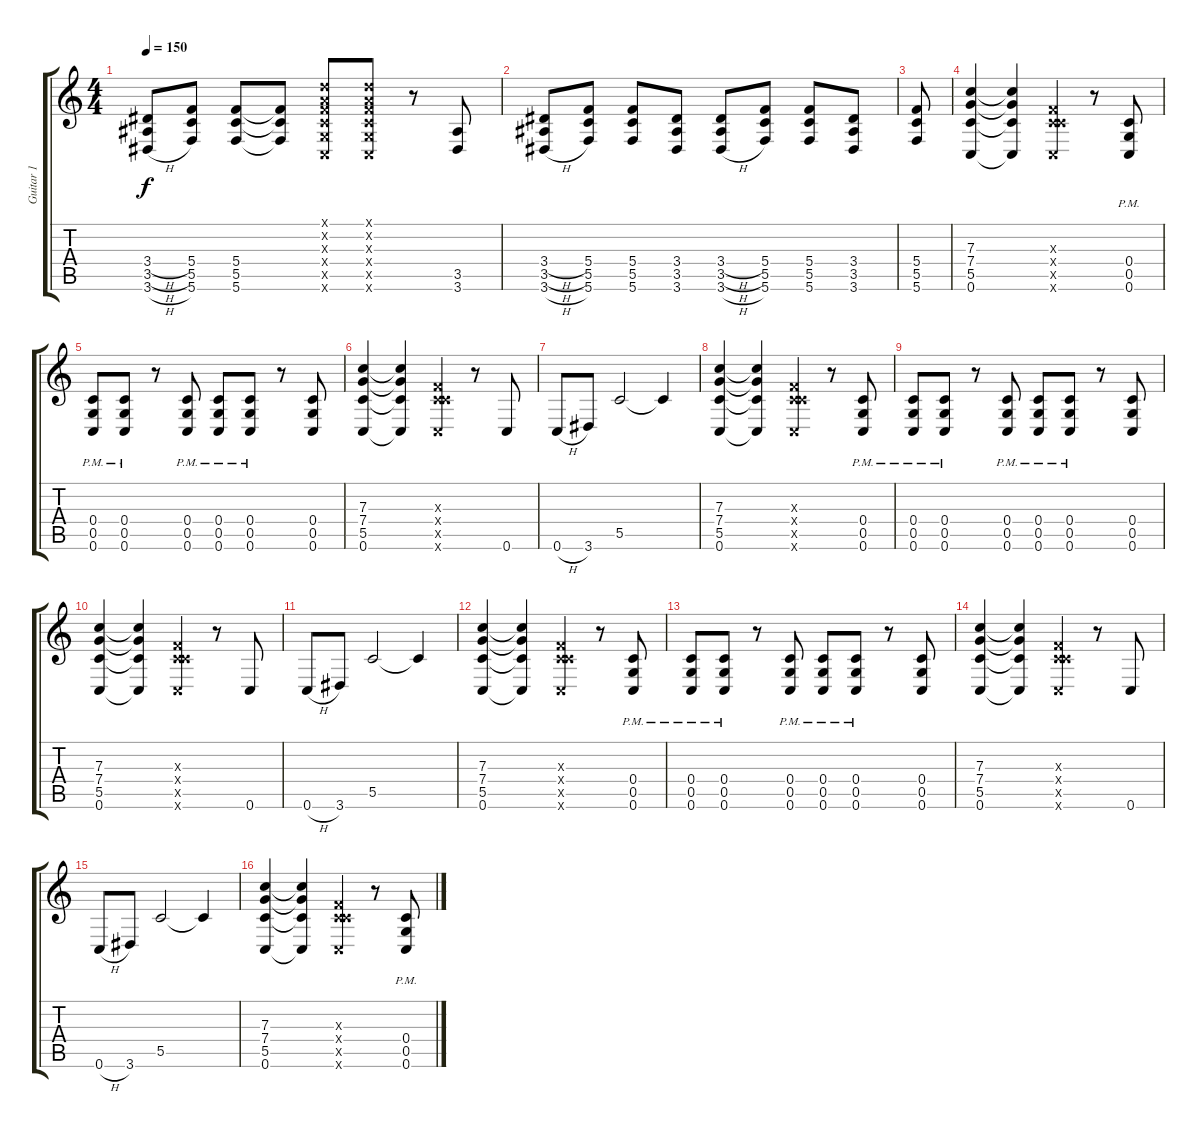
\track ("Guitar 1" "Guitar 1") {instrument distortionguitar}
\staff {score tabs}
\tuning (D4 A3 F3 C3 G2 C2) {hide}
\ts (4 4)
\tempo 150
\clef g2
\ks c
(3.4{h} 3.5{h} 3.6{h}).8{dy f} (5.4 5.5 5.6).8 (5.4 5.5 5.6).8 (5.4{t} 5.5{t} 5.6{t}).8 (0.1{x} 0.2{x} 0.3{x} 0.4{x} 0.5{x} 0.6{x}).8 (0.1{x} 0.2{x} 0.3{x} 0.4{x} 0.5{x} 0.6{x}).8 r.8 (3.5 3.6).8 |
(3.4{h} 3.5{h} 3.6{h}).8 (5.4 5.5 5.6).8 (5.4 5.5 5.6).8 (3.4 3.5 3.6).8 (3.4{h} 3.5{h} 3.6{h}).8 (5.4 5.5 5.6).8 (5.4 5.5 5.6).8 (3.4 3.5 3.6).8 |
(5.4 5.5 5.6).8 |
(7.3 7.4 5.5 0.6).4 (7.3{t} 7.4{t} 5.5{t} 0.6{t}).4 (0.3{x} 0.4{x} 5.5{x} 0.6{x}).4 r.8 (0.4{pm} 0.5{pm} 0.6{pm}).8 |
(0.4{pm} 0.5{pm} 0.6{pm}).8 (0.4{pm} 0.5{pm} 0.6{pm}).8 r.8 (0.4{pm} 0.5{pm} 0.6{pm}).8 (0.4{pm} 0.5{pm} 0.6{pm}).8 (0.4{pm} 0.5{pm} 0.6{pm}).8 r.8 (0.4 0.5 0.6).8 |
(7.3 7.4 5.5 0.6).4 (7.3{t} 7.4{t} 5.5{t} 0.6{t}).4 (0.3{x} 0.4{x} 5.5{x} 0.6{x}).4 r.8 0.6.8 |
0.6{h}.8 3.6.8 5.5.2 5.5{t}.4 |
(7.3 7.4 5.5 0.6).4 (7.3{t} 7.4{t} 5.5{t} 0.6{t}).4 (0.3{x} 0.4{x} 5.5{x} 0.6{x}).4 r.8 (0.4{pm} 0.5{pm} 0.6{pm}).8 |
(0.4{pm} 0.5{pm} 0.6{pm}).8 (0.4{pm} 0.5{pm} 0.6{pm}).8 r.8 (0.4{pm} 0.5{pm} 0.6{pm}).8 (0.4{pm} 0.5{pm} 0.6{pm}).8 (0.4{pm} 0.5{pm} 0.6{pm}).8 r.8 (0.4 0.5 0.6).8 |
(7.3 7.4 5.5 0.6).4 (7.3{t} 7.4{t} 5.5{t} 0.6{t}).4 (0.3{x} 0.4{x} 5.5{x} 0.6{x}).4 r.8 0.6.8 |
0.6{h}.8 3.6.8 5.5.2 5.5{t}.4 |
(7.3 7.4 5.5 0.6).4 (7.3{t} 7.4{t} 5.5{t} 0.6{t}).4 (0.3{x} 0.4{x} 5.5{x} 0.6{x}).4 r.8 (0.4{pm} 0.5{pm} 0.6{pm}).8 |
(0.4{pm} 0.5{pm} 0.6{pm}).8 (0.4{pm} 0.5{pm} 0.6{pm}).8 r.8 (0.4{pm} 0.5{pm} 0.6{pm}).8 (0.4{pm} 0.5{pm} 0.6{pm}).8 (0.4{pm} 0.5{pm} 0.6{pm}).8 r.8 (0.4 0.5 0.6).8 |
(7.3 7.4 5.5 0.6).4 (7.3{t} 7.4{t} 5.5{t} 0.6{t}).4 (0.3{x} 0.4{x} 5.5{x} 0.6{x}).4 r.8 0.6.8 |
0.6{h}.8 3.6.8 5.5.2 5.5{t}.4 |
(7.3 7.4 5.5 0.6).4 (7.3{t} 7.4{t} 5.5{t} 0.6{t}).4 (0.3{x} 0.4{x} 5.5{x} 0.6{x}).4 r.8 (0.4{pm} 0.5{pm} 0.6{pm}).8
